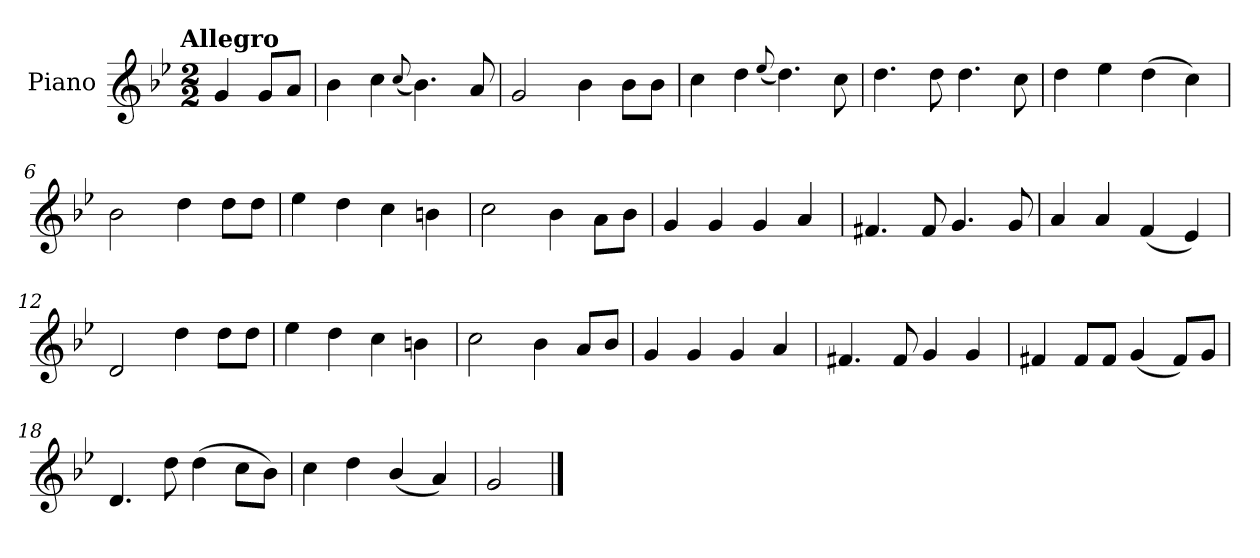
**kern
*part1
*staff1
*I"Piano
*I'Pno.
*clefG2
*k[b-e-]
!!LO:TX:omd:t=Allegro
*M2/2
*MM144
=
4g/
8g/L
8a/J
=1
4b-\
4cc\
(<8qqcc/
4.b-\)
8a/
=2
2g/
4b-\
8b-\L
8b-\J
=3
4cc\
4dd\
(<8qqee-/
4.dd\)
8cc\
!!LO:LB:g=z
=4
4.dd\
8dd\
4.dd\
8cc\
=5
4dd\
4ee-\
(>4dd\
4cc\)
=6
2b-\
4dd\
8dd\L
8dd\J
=7
4ee-\
4dd\
4cc\
4bn\
=8
2cc\
4b-\
8a\L
8b-\J
!!LO:LB:g=z
=9
4g/
4g/
4g/
4a/
=10
4.f#X/
8f#/
4.g/
8g/
=11
4a/
4a/
(<4f/
4e-/)
=12
2d/
4dd\
8dd\L
8dd\J
!!LO:LB:g=z
=13
4ee-\
4dd\
4cc\
4bn\
=14
2cc\
4b-\
8a/L
8b-/J
=15
4g/
4g/
4g/
4a/
=16
4.f#X/
8f#/
4g/
4g/
!!LO:LB:g=z
=17
4f#X/
8f#/L
8f#/J
(<4g/
8f#/L)
8g/J
=18
4.d/
8dd\
(>4dd\
8cc\L
8b-\J)
=19
4cc\
4dd\
(<4b-/
4a/)
=20
2g/
==
*-
